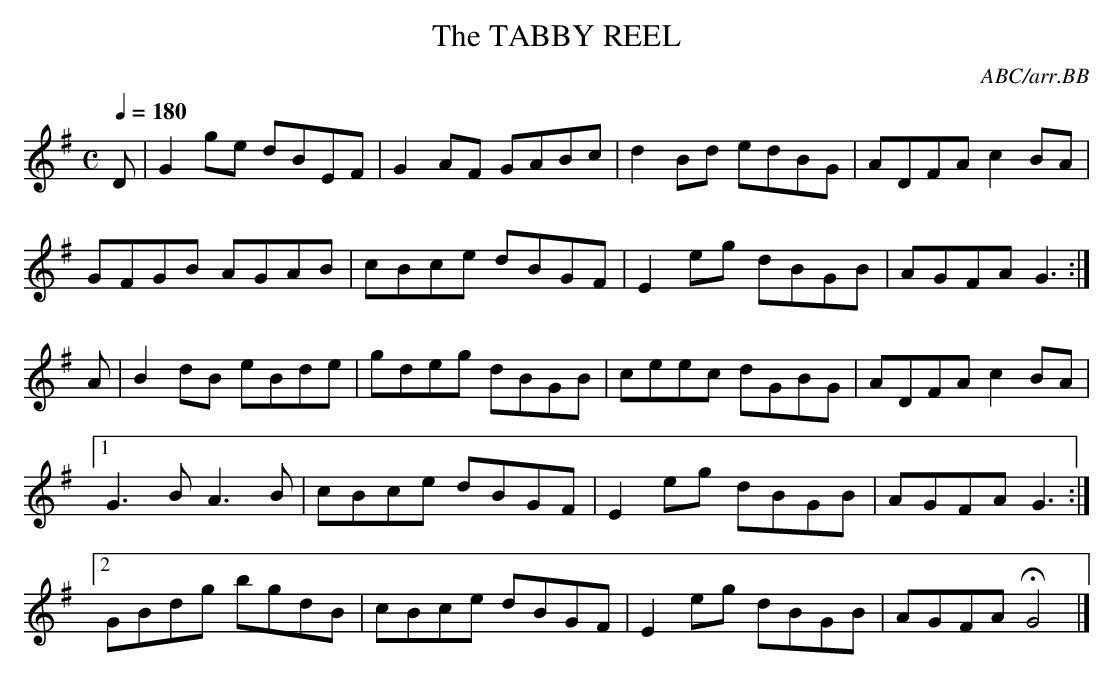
X:1
T:TABBY REEL, The
C:ABC/arr.BB
Q:1/4=180
M:C
L:1/8
K:G
D|G2ge dBEF|G2AF GABc|d2Bd edBG|ADFA c2BA|
GFGB AGAB|cBce dBGF|E2eg dBGB|AGFA G3:|
A|B2dB eBde|gdeg dBGB|ceec dGBG|ADFA c2BA|
[1 G3B A3B|cBce dBGF|E2eg dBGB|AGFA G3:|
[2 GBdg bgdB|cBce dBGF|E2eg dBGB|AGFA HG4|]
